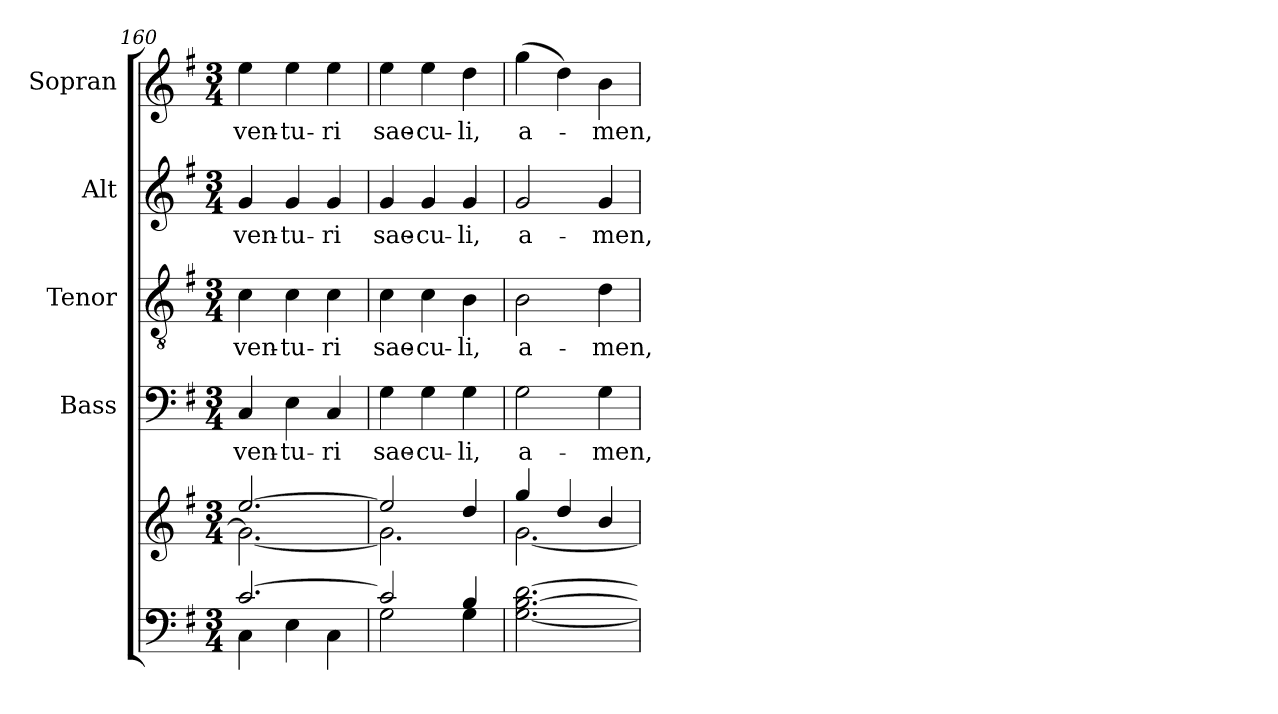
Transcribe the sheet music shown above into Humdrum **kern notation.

**kern	**kern	**kern	**text	**kern	**text	**kern	**text	**kern	**text
*part5	*part5	*part4	*part4	*part3	*part3	*part2	*part2	*part1	*part1
*staff6	*staff5	*staff4	*staff4	*staff3	*staff3	*staff2	*staff2	*staff1	*staff1
*	*	*I"Bass	*	*I"Tenor	*	*I"Alt	*	*I"Sopran	*
*	*	*I'B.	*	*I'T.	*	*I'A.	*	*I'S.	*
!!LO:LB:g=z
*clefF4	*clefG2	*clefF4	*	*clefGv2	*	*clefG2	*	*clefG2	*
*k[f#]	*k[f#]	*k[f#]	*	*k[f#]	*	*k[f#]	*	*k[f#]	*
*G:	*G:	*G:	*	*G:	*	*G:	*	*G:	*
*M3/4	*M3/4	*M3/4	*	*M3/4	*	*M3/4	*	*M3/4	*
=160	=160	=160	=160	=160	=160	=160	=160	=160	=160
*^	*^	*	*	*	*	*	*	*	*
!	!	!	!	!	!LO:LY:b	!	!LO:LY:b	!	!LO:LY:b	!	!LO:LY:b
[>2.c/	4C\	[>2.ee/	2.g\_	4C/	ven-	4c\	ven-	4g/	ven-	4ee\	ven-
!	!	!	!	!	!LO:LY:b	!	!LO:LY:b	!	!LO:LY:b	!	!LO:LY:b
.	4E\	.	.	4E\	-tu-	4c\	-tu-	4g/	-tu-	4ee\	-tu-
!	!	!	!	!	!LO:LY:b	!	!LO:LY:b	!	!LO:LY:b	!	!LO:LY:b
.	4C\	.	.	4C/	-ri	4c\	-ri	4g/	-ri	4ee\	-ri
=161	=161	=161	=161	=161	=161	=161	=161	=161	=161	=161	=161
!	!	!	!	!	!LO:LY:b	!	!LO:LY:b	!	!LO:LY:b	!	!LO:LY:b
2c/]	2G\	2ee/]	2.g\]	4G\	sae-	4c\	sae-	4g/	sae-	4ee\	sae-
!	!	!	!	!	!LO:LY:b	!	!LO:LY:b	!	!LO:LY:b	!	!LO:LY:b
.	.	.	.	4G\	-cu-	4c\	-cu-	4g/	-cu-	4ee\	-cu-
!	!	!	!	!	!LO:LY:b	!	!LO:LY:b	!	!LO:LY:b	!	!LO:LY:b
4B/	4G\	4dd/	.	4G\	-li,	4B\	-li,	4g/	-li,	4dd\	-li,
=162	=162	=162	=162	=162	=162	=162	=162	=162	=162	=162	=162
!	!	!	!	!	!LO:LY:b	!	!LO:LY:b	!	!LO:LY:b	!	!LO:LY:b
*v	*v	*	*	*	*	*	*	*	*	*	*
[2.G\ [2.B\ [2.d\	4gg/	[<2.g\	2G\	a-	2B\	a-	2g/	a-	(>4gg\	a-
.	4dd/	.	.	.	.	.	.	.	4dd\)	.
!	!	!	!	!LO:LY:b	!	!LO:LY:b	!	!LO:LY:b	!	!LO:LY:b
.	4b/	.	4G\	-men,	4d\	-men,	4g/	-men,	4b\	-men,
*	*v	*v	*	*	*	*	*	*	*	*
=	=	=	=	=	=	=	=	=	=
*-	*-	*-	*-	*-	*-	*-	*-	*-	*-
